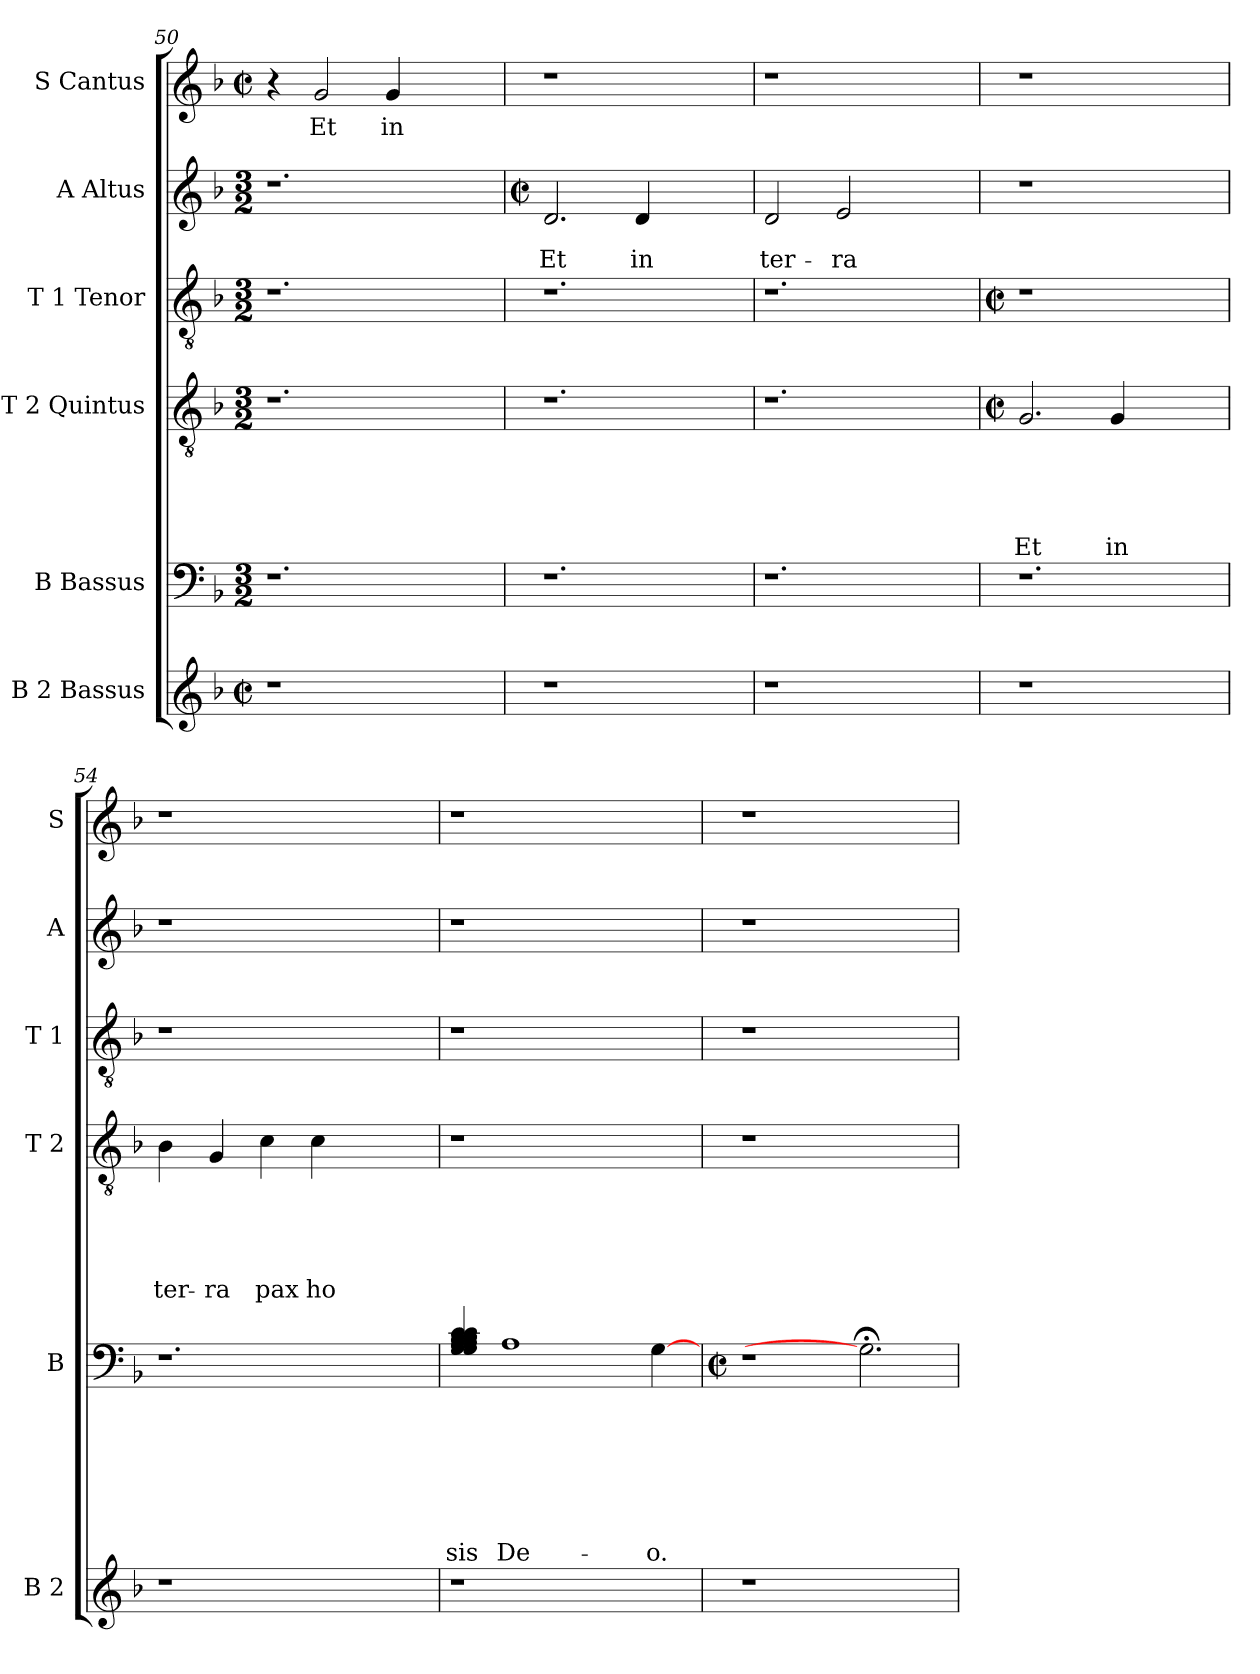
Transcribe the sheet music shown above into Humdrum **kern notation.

**kern	**kern	**text	**text	**text	**text	**text	**text	**text	**kern	**text	**text	**text	**text	**text	**kern	**kern	**text	**text	**kern	**text
*part6	*part5	*part5	*part5	*part5	*part5	*part5	*part5	*part5	*part4	*part4	*part4	*part4	*part4	*part4	*part3	*part2	*part2	*part2	*part1	*part1
*staff6	*staff5	*staff5	*staff5	*staff5	*staff5	*staff5	*staff5	*staff5	*staff4	*staff4	*staff4	*staff4	*staff4	*staff4	*staff3	*staff2	*staff2	*staff2	*staff1	*staff1
*I"B 2 Bassus	*I"B Bassus	*	*	*	*	*	*	*	*I"T 2 Quintus	*	*	*	*	*	*I"T 1 Tenor	*I"A Altus	*	*	*I"S Cantus	*
*I'B 2	*I'B	*	*	*	*	*	*	*	*I'T 2	*	*	*	*	*	*I'T 1	*I'A	*	*	*I'S	*
*clefG2	*clefF4	*	*	*	*	*	*	*	*clefGv2	*	*	*	*	*	*clefGv2	*clefG2	*	*	*clefG2	*
*k[b-]	*k[b-]	*	*	*	*	*	*	*	*k[b-]	*	*	*	*	*	*k[b-]	*k[b-]	*	*	*k[b-]	*
*F:	*F:	*	*	*	*	*	*	*	*F:	*	*	*	*	*	*F:	*F:	*	*	*F:	*
*M2/2	*M3/2	*	*	*	*	*	*	*	*M3/2	*	*	*	*	*	*M3/2	*M3/2	*	*	*M2/2	*
*met(c|)	*	*	*	*	*	*	*	*	*	*	*	*	*	*	*	*	*	*	*met(c|)	*
=50	=50	=50	=50	=50	=50	=50	=50	=50	=50	=50	=50	=50	=50	=50	=50	=50	=50	=50	=50	=50
1r	1.r	.	.	.	.	.	.	.	1.r	.	.	.	.	.	1.r	1.r	.	.	4r	.
!	!	!	!	!	!	!	!	!	!	!	!	!	!	!	!	!	!	!	!	!LO:LY:b
.	.	.	.	.	.	.	.	.	.	.	.	.	.	.	.	.	.	.	2g/	Et
!	!	!	!	!	!	!	!	!	!	!	!	!	!	!	!	!	!	!	!	!LO:LY:b
.	.	.	.	.	.	.	.	.	.	.	.	.	.	.	.	.	.	.	4g/	in
2ryy	.	.	.	.	.	.	.	.	.	.	.	.	.	.	.	.	.	.	2ryy	.
!!LO:LB:g=z
=51	=51	=51	=51	=51	=51	=51	=51	=51	=51	=51	=51	=51	=51	=51	=51	=51	=51	=51	=51	=51
*	*	*	*	*	*	*	*	*	*	*	*	*	*	*	*	*M2/2	*	*	*	*
*	*	*	*	*	*	*	*	*	*	*	*	*	*	*	*	*met(c|)	*	*	*	*
!	!	!	!	!	!	!	!	!	!	!	!	!	!	!	!	!	!	!LO:LY:b	!	!
1r	1.r	.	.	.	.	.	.	.	1.r	.	.	.	.	.	1.r	2.d/	.	Et	1r	.
!	!	!	!	!	!	!	!	!	!	!	!	!	!	!	!	!	!	!LO:LY:b	!	!
.	.	.	.	.	.	.	.	.	.	.	.	.	.	.	.	4d/	.	in	.	.
2ryy	.	.	.	.	.	.	.	.	.	.	.	.	.	.	.	2ryy	.	.	2ryy	.
=52	=52	=52	=52	=52	=52	=52	=52	=52	=52	=52	=52	=52	=52	=52	=52	=52	=52	=52	=52	=52
!	!	!	!	!	!	!	!	!	!	!	!	!	!	!	!	!	!	!LO:LY:b	!	!
1r	1.r	.	.	.	.	.	.	.	1.r	.	.	.	.	.	1.r	2d/	.	ter-	1r	.
!	!	!	!	!	!	!	!	!	!	!	!	!	!	!	!	!	!	!LO:LY:b	!	!
.	.	.	.	.	.	.	.	.	.	.	.	.	.	.	.	2e/	.	-ra	.	.
2ryy	.	.	.	.	.	.	.	.	.	.	.	.	.	.	.	2ryy	.	.	2ryy	.
!!LO:LB:g=z
=53	=53	=53	=53	=53	=53	=53	=53	=53	=53	=53	=53	=53	=53	=53	=53	=53	=53	=53	=53	=53
*	*	*	*	*	*	*	*	*	*M2/2	*	*	*	*	*	*M2/2	*	*	*	*	*
*	*	*	*	*	*	*	*	*	*met(c|)	*	*	*	*	*	*met(c|)	*	*	*	*	*
!	!	!	!	!	!	!	!	!	!	!	!	!	!	!LO:LY:b	!	!	!	!	!	!
1r	1.r	.	.	.	.	.	.	.	2.G/	.	.	.	.	Et	1r	1r	.	.	1r	.
!	!	!	!	!	!	!	!	!	!	!	!	!	!	!LO:LY:b	!	!	!	!	!	!
.	.	.	.	.	.	.	.	.	4G/	.	.	.	.	in	.	.	.	.	.	.
2ryy	.	.	.	.	.	.	.	.	2ryy	.	.	.	.	.	2ryy	2ryy	.	.	2ryy	.
=54	=54	=54	=54	=54	=54	=54	=54	=54	=54	=54	=54	=54	=54	=54	=54	=54	=54	=54	=54	=54
!	!	!	!	!	!	!	!	!	!	!	!	!	!	!LO:LY:b	!	!	!	!	!	!
1r	1.r	.	.	.	.	.	.	.	4B-\	.	.	.	.	ter-	1r	1r	.	.	1r	.
!	!	!	!	!	!	!	!	!	!	!	!	!	!	!LO:LY:b:rj	!	!	!	!	!	!
.	.	.	.	.	.	.	.	.	4G/	.	.	.	.	-ra	.	.	.	.	.	.
!	!	!	!	!	!	!	!	!	!	!	!	!	!	!LO:LY:b	!	!	!	!	!	!
.	.	.	.	.	.	.	.	.	4c\	.	.	.	.	pax	.	.	.	.	.	.
!	!	!	!	!	!	!	!	!	!	!	!	!	!	!LO:LY:b	!	!	!	!	!	!
.	.	.	.	.	.	.	.	.	4c\	.	.	.	.	ho-	.	.	.	.	.	.
2ryy	.	.	.	.	.	.	.	.	2ryy	.	.	.	.	.	2ryy	2ryy	.	.	2ryy	.
!!LO:LB:g=z
=55	=55	=55	=55	=55	=55	=55	=55	=55	=55	=55	=55	=55	=55	=55	=55	=55	=55	=55	=55	=55
!	!	!	!	!	!	!	!	!LO:LY:b	!	!	!	!	!	!	!	!	!	!	!	!
1r	4G/ 4G/ 4A/ 4A/ 4A/ 4B-/ 4B-/ 4B-/ 4B-/ 4c/ 4c/	.	.	.	.	.	.	-sis	1r	.	.	.	.	.	1r	1r	.	.	1r	.
!	!	!	!	!	!	!	!	!LO:LY:b	!	!	!	!	!	!	!	!	!	!	!	!
.	1A	.	.	.	.	.	.	De-	.	.	.	.	.	.	.	.	.	.	.	.
2ryy	.	.	.	.	.	.	.	.	2ryy	.	.	.	.	.	2ryy	2ryy	.	.	2ryy	.
!	!	!	!	!	!	!	!	!LO:LY:b	!	!	!	!	!	!	!	!	!	!	!	!
.	[4G	.	.	.	.	.	.	-o.	.	.	.	.	.	.	.	.	.	.	.	.
=56	=56	=56	=56	=56	=56	=56	=56	=56	=56	=56	=56	=56	=56	=56	=56	=56	=56	=56	=56	=56
*	*M2/2	*	*	*	*	*	*	*	*	*	*	*	*	*	*	*	*	*	*	*
*	*met(c|)	*	*	*	*	*	*	*	*	*	*	*	*	*	*	*	*	*	*	*
1r	1r	.	.	.	.	.	.	.	1r	.	.	.	.	.	1r	1r	.	.	1r	.
2.ryy	2.G;<]	.	.	.	.	.	.	.	2.ryy	.	.	.	.	.	2.ryy	2.ryy	.	.	2.ryy	.
=	=	=	=	=	=	=	=	=	=	=	=	=	=	=	=	=	=	=	=	=
*-	*-	*-	*-	*-	*-	*-	*-	*-	*-	*-	*-	*-	*-	*-	*-	*-	*-	*-	*-	*-
